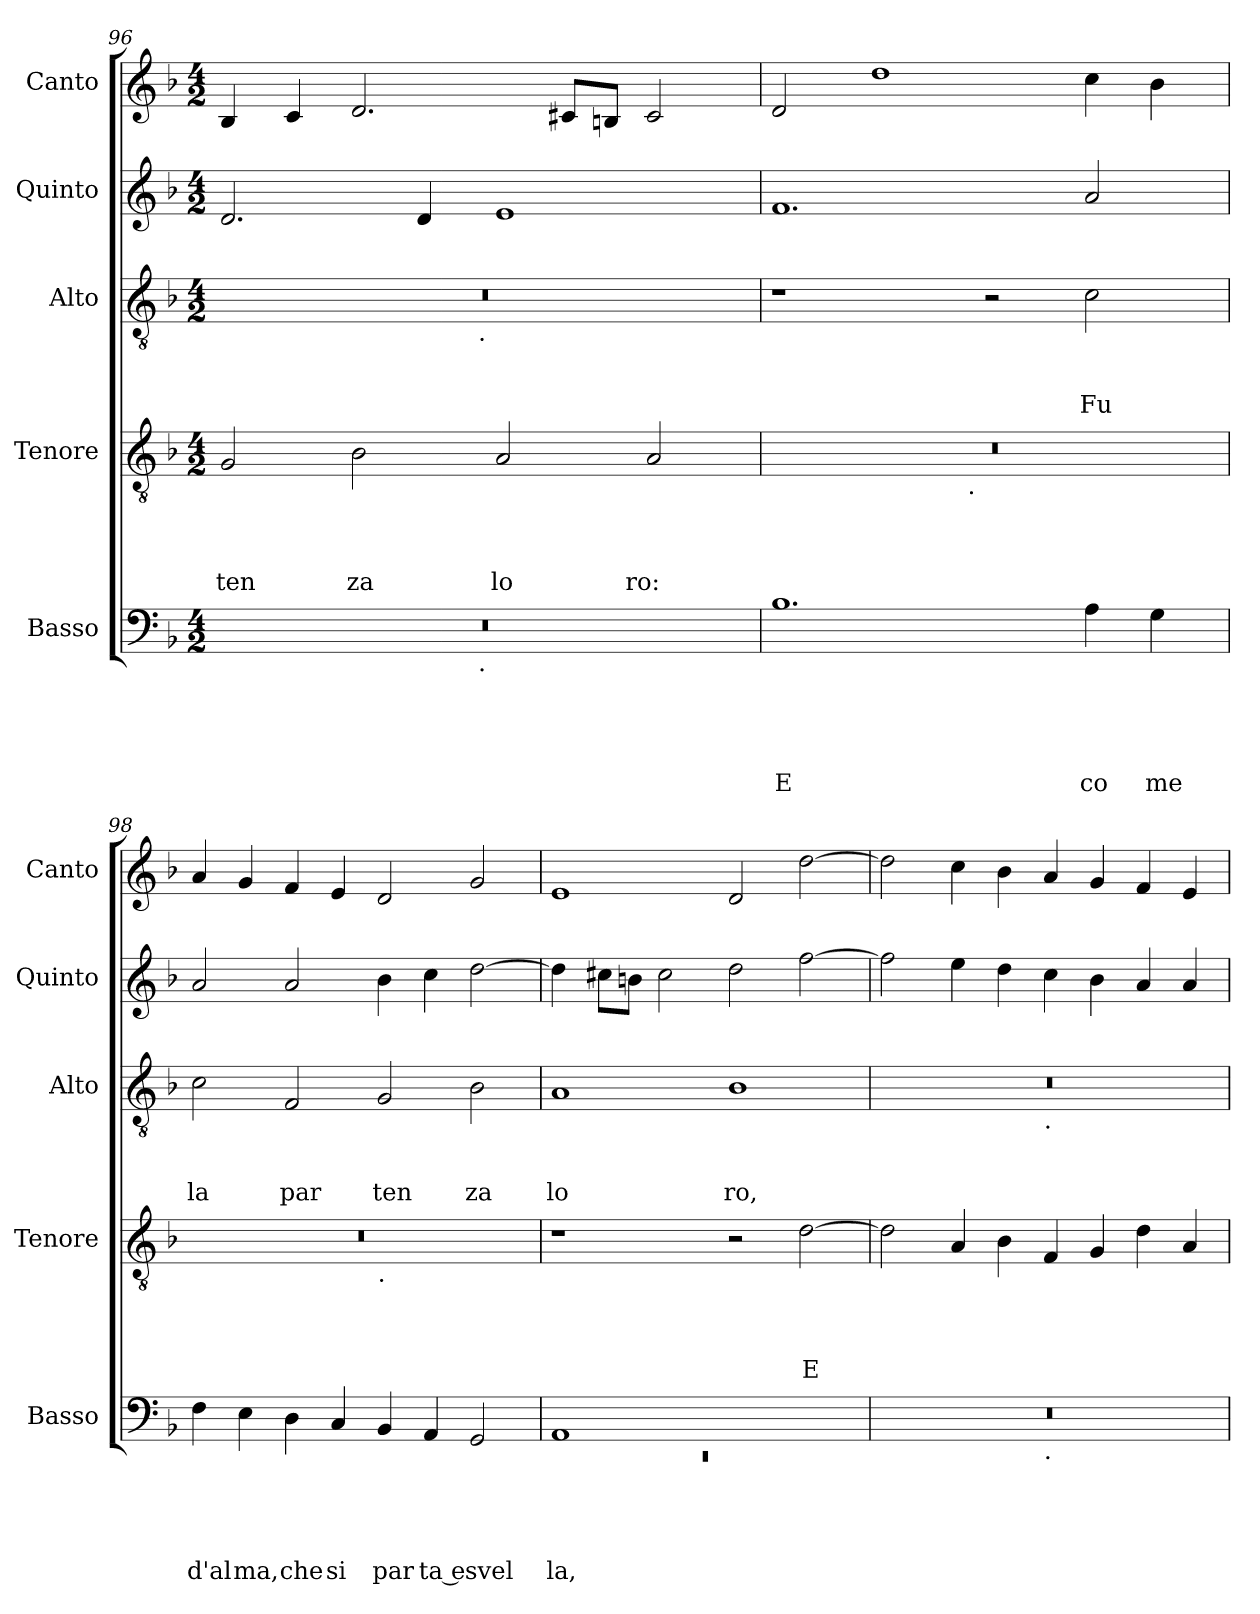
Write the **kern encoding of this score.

**kern	**text	**text	**text	**text	**text	**kern	**text	**text	**text	**text	**kern	**text	**text	**text	**kern	**kern
*part5	*part5	*part5	*part5	*part5	*part5	*part4	*part4	*part4	*part4	*part4	*part3	*part3	*part3	*part3	*part2	*part1
*staff5	*staff5	*staff5	*staff5	*staff5	*staff5	*staff4	*staff4	*staff4	*staff4	*staff4	*staff3	*staff3	*staff3	*staff3	*staff2	*staff1
*I"Basso	*	*	*	*	*	*I"Tenore	*	*	*	*	*I"Alto	*	*	*	*I"Quinto	*I"Canto
*I'Basso	*	*	*	*	*	*I'Tenore	*	*	*	*	*I'Alto	*	*	*	*I'Quinto	*I'Canto
*clefF4	*	*	*	*	*	*clefGv2	*	*	*	*	*clefGv2	*	*	*	*clefG2	*clefG2
*k[b-]	*	*	*	*	*	*k[b-]	*	*	*	*	*k[b-]	*	*	*	*k[b-]	*k[b-]
*F:	*	*	*	*	*	*F:	*	*	*	*	*F:	*	*	*	*F:	*F:
*M4/2	*	*	*	*	*	*M4/2	*	*	*	*	*M4/2	*	*	*	*M4/2	*M4/2
=96	=96	=96	=96	=96	=96	=96	=96	=96	=96	=96	=96	=96	=96	=96	=96	=96
!	!	!	!	!	!	!	!	!	!	!LO:LY:b	!	!	!	!	!	!
*^	*	*	*	*	*	*	*	*	*	*	*^	*	*	*	*	*
0r	2ryy	.	.	.	.	.	2G/	.	.	.	ten	0r	2ryy	.	.	.	2.d/	4B-/
.	.	.	.	.	.	.	.	.	.	.	.	.	.	.	.	.	.	4c/
!	!	!	!	!	!	!	!	!	!	!	!LO:LY:b	!	!	!	!	!	!	!
.	4...ryy	.	.	.	.	.	2B-\	.	.	.	za	.	4...ryy	.	.	.	.	2.d/
.	.	.	.	.	.	.	.	.	.	.	.	.	.	.	.	.	4d/	.
!	!	!	!	!	!	!	!	!	!	!	!	!	!LO:TX:b:t=.	!	!	!	!	!
!	!LO:TX:b:t=.	!	!	!	!	!	!	!	!	!	!	!	!	!	!	!	!	!
.	1ryy	.	.	.	.	.	.	.	.	.	.	.	1ryy	.	.	.	.	.
!	!	!	!	!	!	!	!	!	!	!	!LO:LY:b	!	!	!	!	!	!	!
.	.	.	.	.	.	.	2A/	.	.	.	lo	.	.	.	.	.	1e	.
.	.	.	.	.	.	.	.	.	.	.	.	.	.	.	.	.	.	8c#X/L
.	.	.	.	.	.	.	.	.	.	.	.	.	.	.	.	.	.	8Bn/J
!	!	!	!	!	!	!	!	!	!	!	!LO:LY:b	!	!	!	!	!	!	!
.	.	.	.	.	.	.	2A/	.	.	.	ro:	.	.	.	.	.	.	2c#/
.	32ryy	.	.	.	.	.	.	.	.	.	.	.	32ryy	.	.	.	.	.
!!LO:PB:g=z
=97	=97	=97	=97	=97	=97	=97	=97	=97	=97	=97	=97	=97	=97	=97	=97	=97	=97	=97
!	!	!	!	!	!	!LO:LY:b	!	!	!	!	!	!	!	!	!	!	!	!
*v	*v	*	*	*	*	*	*^	*	*	*	*	*v	*v	*	*	*	*	*
1.B-	.	.	.	.	E	0r	2ryy	.	.	.	.	1r	.	.	.	1.f	2d/
.	.	.	.	.	.	.	4...ryy	.	.	.	.	.	.	.	.	.	1dd
!	!	!	!	!	!	!	!LO:TX:b:t=.	!	!	!	!	!	!	!	!	!	!
.	.	.	.	.	.	.	1ryy	.	.	.	.	.	.	.	.	.	.
.	.	.	.	.	.	.	.	.	.	.	.	2r	.	.	.	.	.
!	!	!	!	!	!LO:LY:b	!	!	!	!	!	!	!	!	!	!LO:LY:b	!	!
4A\	.	.	.	.	co	.	.	.	.	.	.	2c\	.	.	Fu	2a/	4cc\
!	!	!	!	!	!LO:LY:b	!	!	!	!	!	!	!	!	!	!	!	!
4G\	.	.	.	.	me	.	.	.	.	.	.	.	.	.	.	.	4b-\
.	.	.	.	.	.	.	32ryy	.	.	.	.	.	.	.	.	.	.
=98	=98	=98	=98	=98	=98	=98	=98	=98	=98	=98	=98	=98	=98	=98	=98	=98	=98
!	!	!	!	!	!LO:LY:b	!	!	!	!	!	!	!	!	!	!LO:LY:b	!	!
4F\	.	.	.	.	d'al	0r	1ryy	.	.	.	.	2c\	.	.	la	2a/	4a/
!	!	!	!	!	!LO:LY:b	!	!	!	!	!	!	!	!	!	!	!	!
4E\	.	.	.	.	ma,	.	.	.	.	.	.	.	.	.	.	.	4g/
!	!	!	!	!	!LO:LY:b	!	!	!	!	!	!	!	!	!	!LO:LY:b	!	!
4D\	.	.	.	.	che	.	.	.	.	.	.	2F/	.	.	par	2a/	4f/
!	!	!	!	!	!LO:LY:b	!	!	!	!	!	!	!	!	!	!	!	!
4C/	.	.	.	.	si	.	.	.	.	.	.	.	.	.	.	.	4e/
!	!	!	!	!	!	!	!LO:TX:b:t=.	!	!	!	!	!	!	!	!	!	!
!	!	!	!	!	!LO:LY:b	!	!	!	!	!	!	!	!	!	!LO:LY:b	!	!
4BB-/	.	.	.	.	par	.	1ryy	.	.	.	.	2G/	.	.	ten	4b-\	2d/
!	!	!	!	!	!LO:LY:b:rj	!	!	!	!	!	!	!	!	!	!	!	!
4AA/	.	.	.	.	ta e	.	.	.	.	.	.	.	.	.	.	4cc\	.
!	!	!	!	!	!LO:LY:b	!	!	!	!	!	!	!	!	!	!LO:LY:b	!	!
2GG/	.	.	.	.	svel	.	.	.	.	.	.	2B-\	.	.	za	[>2dd\	2g/
=99	=99	=99	=99	=99	=99	=99	=99	=99	=99	=99	=99	=99	=99	=99	=99	=99	=99
*^	*	*	*	*	*	*	*	*	*	*	*	*	*	*	*	*	*
!	!LO:N:vis=1	!	!	!	!	!LO:LY:b	!	!	!	!	!	!	!	!	!	!LO:LY:b	!	!
*	*	*	*	*	*	*	*v	*v	*	*	*	*	*	*	*	*	*	*
1AA	0rEE	.	.	.	.	la,	1r	.	.	.	.	1A	.	.	lo	4dd\]	1e
.	.	.	.	.	.	.	.	.	.	.	.	.	.	.	.	8cc#X\L	.
.	.	.	.	.	.	.	.	.	.	.	.	.	.	.	.	8bn\J	.
.	.	.	.	.	.	.	.	.	.	.	.	.	.	.	.	2cc#\	.
!	!	!	!	!	!	!	!	!	!	!	!	!	!	!	!LO:LY:b	!	!
1ryy	.	.	.	.	.	.	2r	.	.	.	.	1B-	.	.	ro,	2dd\	2d/
!	!	!	!	!	!	!	!	!	!	!	!LO:LY:b	!	!	!	!	!	!
.	.	.	.	.	.	.	[>2d\	.	.	.	E	.	.	.	.	[>2ff\	[>2dd\
=100	=100	=100	=100	=100	=100	=100	=100	=100	=100	=100	=100	=100	=100	=100	=100	=100	=100
*	*	*	*	*	*	*	*	*	*	*	*	*^	*	*	*	*	*
0r	1ryy	.	.	.	.	.	2d\]	.	.	.	.	0r	1ryy	.	.	.	2ff\]	2dd\]
.	.	.	.	.	.	.	4A/	.	.	.	.	.	.	.	.	.	4ee\	4cc\
.	.	.	.	.	.	.	4B-\	.	.	.	.	.	.	.	.	.	4dd\	4b-\
!	!	!	!	!	!	!	!	!	!	!	!	!	!LO:TX:b:t=.	!	!	!	!	!
!	!LO:TX:b:t=.	!	!	!	!	!	!	!	!	!	!	!	!	!	!	!	!	!
.	1ryy	.	.	.	.	.	4F/	.	.	.	.	.	1ryy	.	.	.	4cc\	4a/
.	.	.	.	.	.	.	4G/	.	.	.	.	.	.	.	.	.	4b-\	4g/
.	.	.	.	.	.	.	4d\	.	.	.	.	.	.	.	.	.	4a/	4f/
.	.	.	.	.	.	.	4A/	.	.	.	.	.	.	.	.	.	4a/	4e/
*v	*v	*	*	*	*	*	*	*	*	*	*	*v	*v	*	*	*	*	*
=	=	=	=	=	=	=	=	=	=	=	=	=	=	=	=	=
*-	*-	*-	*-	*-	*-	*-	*-	*-	*-	*-	*-	*-	*-	*-	*-	*-
